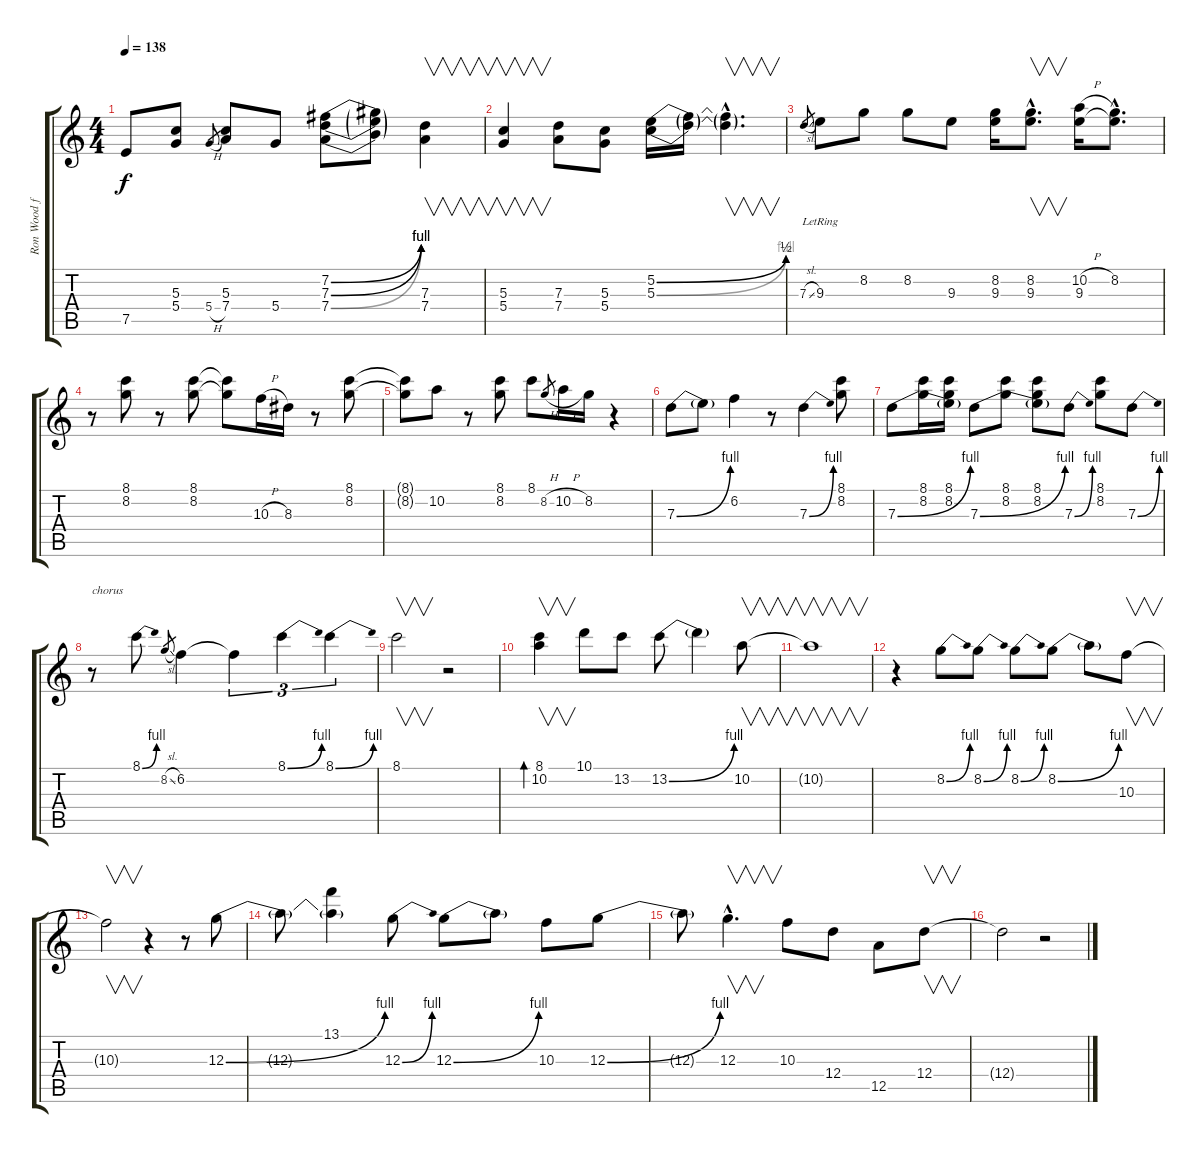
\track ("Ron Wood fills" "Ron Wood f") {instrument electricguitarjazz}
\staff {score tabs}
\tuning (E4 B3 G3 D3 A2 E2) {hide}
\ts (4 4)
\tempo 138
\clef g2
\ks c
7.5{t}.8{dy f} (5.3 5.4).8 5.4{h}.8{gr} (5.3 7.4).8 5.4.8 (7.2{be (bend 0 0 60 4)} 7.3{be (bend 0 0 60 4)} 7.4{be (bend 0 0 60 4)}).8 (7.2{t} 7.3{t} 7.4{t}).8 (7.3 7.4).4{v} |
(5.3 5.4).4{v} (7.3 7.4).8 (5.3 5.4).8 (5.2{be (bend 0 0 60 2)} 5.3{be (bend 0 0 60 4)}).16 (5.2{t} 5.3{t}).16 (5.2{hac t} 5.3{hac t}).4{v d} |
7.3{sl}.8{gr} 9.3{lr}.8 8.2.8 8.2.8 9.3.8 (8.2 9.3).16 (8.2{hac} 9.3{hac}).8{v d} (10.2{h} 9.3).16 (8.2{hac} 9.3{hac t}).8{d} |
r.8 (8.1 8.2).8 r.8 (8.1 8.2).8 (8.1{t} 8.2{t}).8 10.3{h}.16 8.3.16 r.8 (8.1 8.2).8 |
(8.1{t} 8.2{t}).8 10.2.8 r.8 (8.1 8.2).8 8.1.8 8.2{h}.8{gr} 10.2{h}.16 8.2.16 r.4 |
7.3{be (bend 0 0 60 4)}.8 7.3{t}.8 6.2.4 r.8 7.3{be (bend 0 0 60 4)}.4 (8.1 8.2).8 |
7.3{be (bend 0 0 60 4)}.8 (8.1 8.2).16 (8.1 8.2 7.3{t}).16 7.3{be (bend 0 0 60 4)}.8 (8.1 8.2).8 (8.1 8.2 7.3{t}).8 7.3{be (bend 0 0 60 4)}.8 (8.1 8.2).8 7.3{be (bend 0 0 60 4)}.8 |
r.8{txt "chorus"} 8.1{be (bend 0 0 60 4)}.8 8.2{sl}.8{gr} 6.2.4 6.2{t}.4{tu (3 2)} 8.1{be (bend 0 0 60 4)}.4{tu (3 2)} 8.1{be (bend 0 0 60 4)}.4{tu (3 2)} |
8.1.2{v} r.2 |
(8.1 10.2).4{v bd 60} 10.1.8 13.2.8 13.2{be (bend 0 0 60 4)}.8 13.2{t}.4 10.2.8{v} |
10.2{t}.1{v} |
r.4 8.2{be (bend 0 0 60 4)}.8 8.2{be (bend 0 0 60 4)}.8 8.2{be (bend 0 0 60 4)}.8 8.2{be (bend 0 0 60 4)}.8 8.2{t}.8 10.3.8{v} |
10.3{t}.2{v} r.4 r.8 12.3{be (bend 0 0 60 4)}.8 |
12.3{t}.8 (13.1 12.3{t}).4 12.3{be (bend 0 0 60 4)}.8 12.3{be (bend 0 0 60 4)}.8 12.3{t}.8 10.3.8 12.3{be (bend 0 0 60 4)}.8 |
12.3{t}.8 12.3{hac}.4{v d} 10.3.8 12.4.8 12.5.8 12.4.8{v} |
12.4{t}.2 r.2
